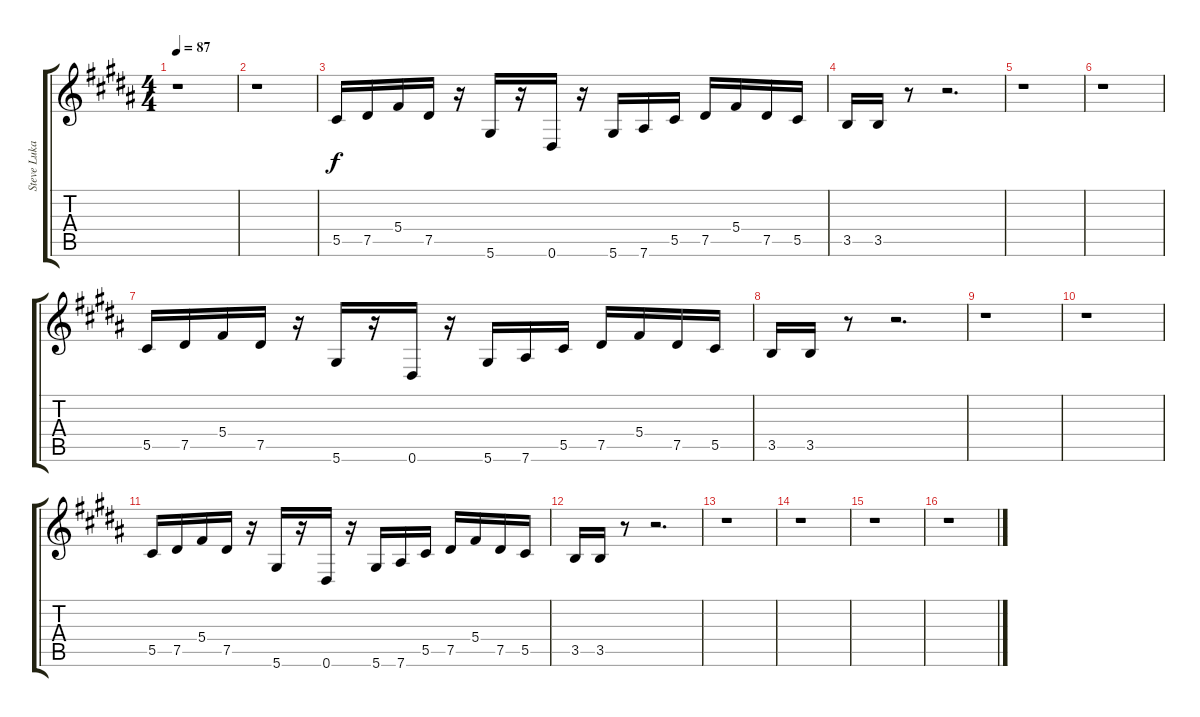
\track ("Steve Lukather (Overdiven Guitar)" "Steve Luka") {instrument overdrivenguitar}
\staff {score tabs}
\tuning (Eb4 Bb3 Gb3 Db3 Ab2 Eb2) {hide}
\ts (4 4)
\tempo 87
\clef g2
\ks b
r.1{dy f} |
r.1 |
5.5.16 7.5.16 5.4.16 7.5.16 r.16 5.6.16 r.16 0.6.16 r.16 5.6.16 7.6.16 5.5.16 7.5.16 5.4.16 7.5.16 5.5.16 |
3.5.16 3.5.16 r.8 r.2{d} |
r.1 |
r.1 |
5.5.16{volume 10} 7.5.16 5.4.16 7.5.16 r.16 5.6.16 r.16 0.6.16 r.16 5.6.16 7.6.16 5.5.16 7.5.16 5.4.16 7.5.16 5.5.16 |
3.5.16 3.5.16 r.8 r.2{d} |
r.1 |
r.1 |
5.5.16{volume 4} 7.5.16 5.4.16 7.5.16 r.16 5.6.16 r.16 0.6.16 r.16 5.6.16 7.6.16 5.5.16 7.5.16 5.4.16 7.5.16 5.5.16 |
3.5.16 3.5.16 r.8 r.2{d} |
r.1 |
r.1 |
r.1{volume 0} |
r.1
